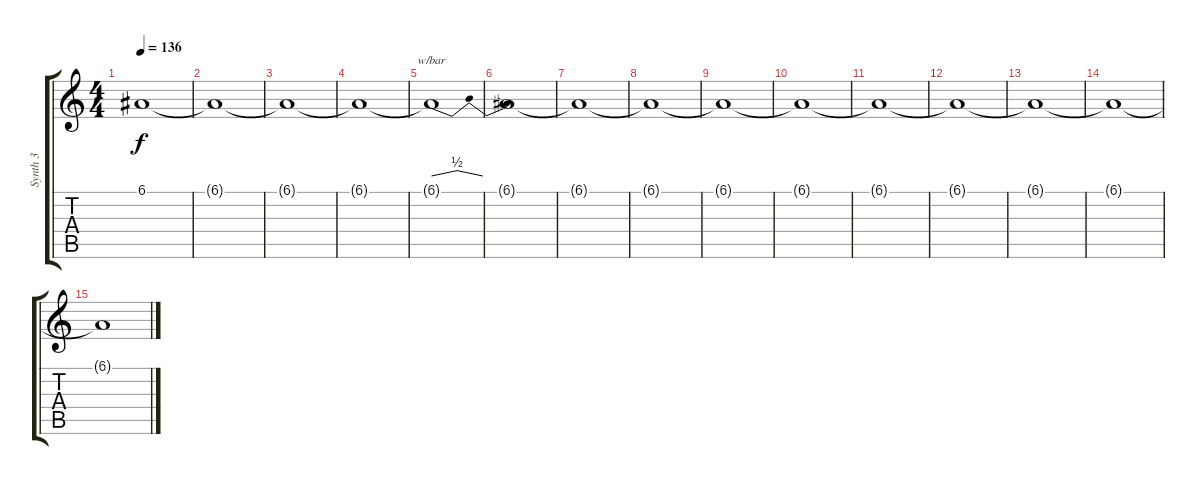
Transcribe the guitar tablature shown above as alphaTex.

\track ("Synth 3" "Synth 3") {instrument synthstrings1}
\staff {score tabs}
\tuning (E4 B3 G3 D3 A2 E2) {hide}
\ts (4 4)
\tempo 136
\clef g2
\ks c
6.1.1{dy f} |
6.1{t}.1 |
6.1{t}.1 |
6.1{t}.1 |
6.1{t}.1{tbe (dip default 0 0 30 2 60 0)} |
6.1{t}.1 |
6.1{t}.1 |
6.1{t}.1 |
6.1{t}.1 |
6.1{t}.1 |
6.1{t}.1 |
6.1{t}.1 |
6.1{t}.1 |
6.1{t}.1 |
6.1{t}.1
